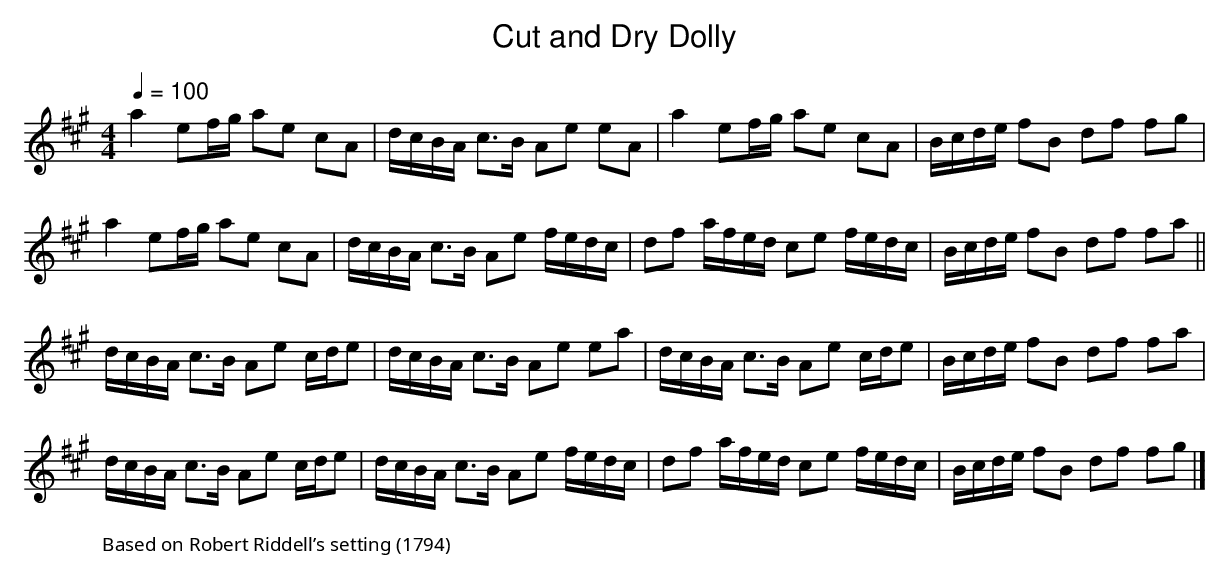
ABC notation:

X:1
T:Cut and Dry Dolly
W:Based on Robert Riddell’s setting (1794)
M:4/4
L:1/8
Q:1/4=100
K:A
a2 ef/2g/2 ae cA | d/2c/2B/2A/2 c>B Ae eA | a2 ef/2g/2 ae cA | B/2c/2d/2e/2 fB df fg |
a2 ef/2g/2 ae cA | d/2c/2B/2A/2 c>B Ae f/2e/2d/2c/2 | df a/2f/2e/2d/2 ce f/2e/2d/2c/2 | B/2c/2d/2e/2 fB df fa ||
d/2c/2B/2A/2 c>B Ae c/2d/2e | d/2c/2B/2A/2 c>B Ae ea | d/2c/2B/2A/2 c>B Ae c/2d/2e | B/2c/2d/2e/2 fB df fa |
d/2c/2B/2A/2 c>B Ae c/2d/2e | d/2c/2B/2A/2 c>B Ae f/2e/2d/2c/2 | df a/2f/2e/2d/2 ce f/2e/2d/2c/2 | B/2c/2d/2e/2 fB df fg |]
